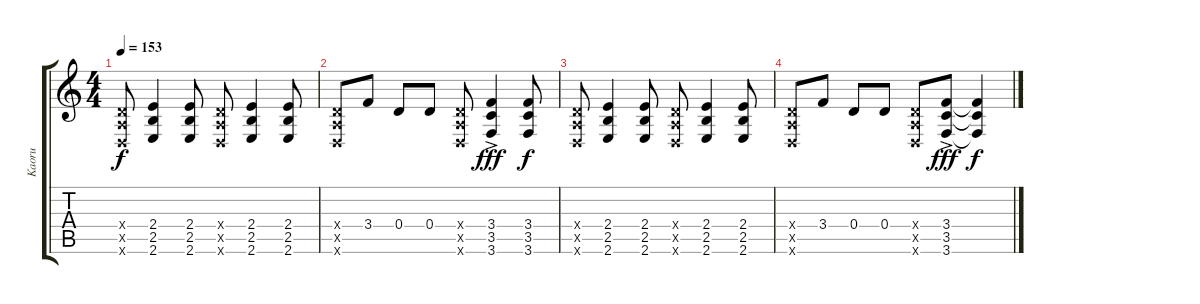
\track ("Kaoru" "Kaoru") {instrument distortionguitar}
\staff {score tabs}
\tuning (E4 B3 G3 D3 A2 D2) {hide}
\ts (4 4)
\tempo 153
\clef g2
\ks c
(0.4{x} 0.5{x} 0.6{x}).8{dy f} (2.4 2.5 2.6).4 (2.4 2.5 2.6).8 (0.4{x} 0.5{x} 0.6{x}).8 (2.4 2.5 2.6).4 (2.4 2.5 2.6).8 |
(0.4{x} 0.5{x} 0.6{x}).8 3.4.8 0.4.8 0.4.8 (0.4{x} 0.5{x} 0.6{x}).8 (3.4{ac} 3.5{ac} 3.6{ac}).4{dy fff} (3.4 3.5 3.6).8{dy f} |
(0.4{x} 0.5{x} 0.6{x}).8 (2.4 2.5 2.6).4 (2.4 2.5 2.6).8 (0.4{x} 0.5{x} 0.6{x}).8 (2.4 2.5 2.6).4 (2.4 2.5 2.6).8 |
(0.4{x} 0.5{x} 0.6{x}).8 3.4.8 0.4.8 0.4.8 (0.4{x} 0.5{x} 0.6{x}).8 (3.4{ac} 3.5{ac} 3.6{ac}).8{dy fff} (3.4{t} 3.5{t} 3.6{t}).4{dy f}
